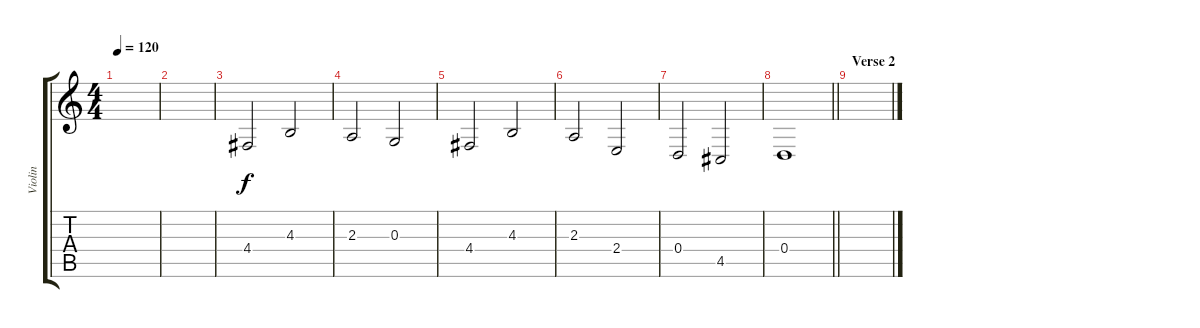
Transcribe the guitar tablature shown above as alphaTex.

\track ("Violin" "Violin") {instrument violin}
\staff {score tabs}
\tuning (E4 B3 G3 D3 A2 E2) {hide}
\ts (4 4)
\tempo 120
\clef g2
\ks c
|
|
4.4.2 4.3.2 |
2.3.2 0.3.2 |
4.4.2 4.3.2 |
2.3.2 2.4.2 |
0.4.2 4.5.2 |
\barLineRight lightlight
0.4.1 |
\section ("" "Verse 2")
